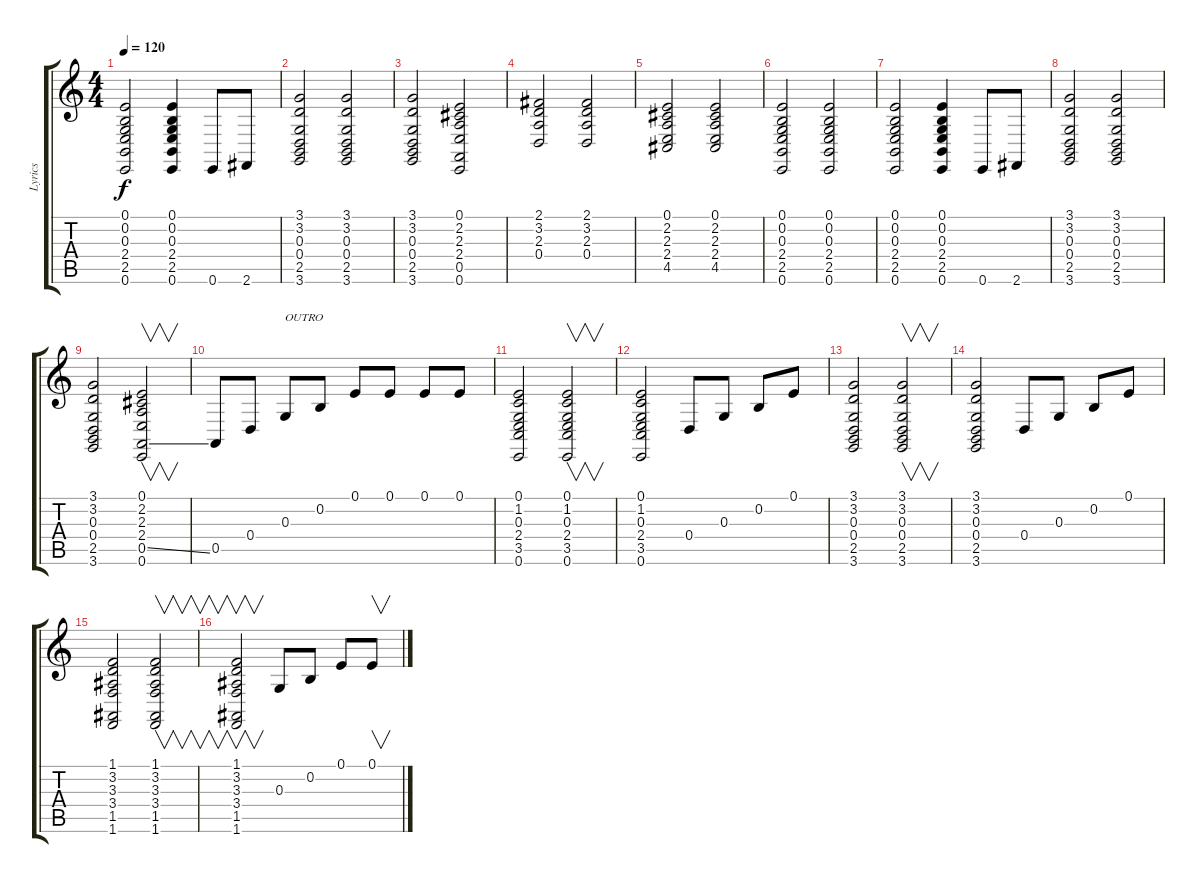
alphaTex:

\track ("Lyrics" "Lyrics") {instrument fx2soundtrack}
\staff {score tabs}
\tuning (E4 B3 G3 D3 A2 E2) {hide}
\ts (4 4)
\tempo 120
\clef g2
\ks c
(0.1 0.2 0.3 2.4 2.5 0.6).2{dy f} (0.1 0.2 0.3 2.4 2.5 0.6).4 0.6.8 2.6.8 |
(3.1 3.2 0.3 0.4 2.5 3.6).2 (3.1 3.2 0.3 0.4 2.5 3.6).2 |
(3.1 3.2 0.3 0.4 2.5 3.6).2 (0.1 2.2 2.3 2.4 0.5 0.6).2 |
(2.1 3.2 2.3 0.4).2 (2.1 3.2 2.3 0.4).2 |
(0.1 2.2 2.3 2.4 4.5).2 (0.1 2.2 2.3 2.4 4.5).2 |
(0.1 0.2 0.3 2.4 2.5 0.6).2 (0.1 0.2 0.3 2.4 2.5 0.6).2 |
(0.1 0.2 0.3 2.4 2.5 0.6).2 (0.1 0.2 0.3 2.4 2.5 0.6).4 0.6.8 2.6.8 |
(3.1 3.2 0.3 0.4 2.5 3.6).2 (3.1 3.2 0.3 0.4 2.5 3.6).2 |
(3.1 3.2 0.3 0.4 2.5 3.6).2 (0.1 2.2 2.3 2.4 0.5{ss} 0.6).2{v} |
0.5.8 0.4.8 0.3.8{txt "OUTRO"} 0.2.8 0.1.8 0.1.8 0.1.8 0.1.8 |
(0.1 1.2 0.3 2.4 3.5 0.6).2 (0.1 1.2 0.3 2.4 3.5 0.6).2{v} |
(0.1 1.2 0.3 2.4 3.5 0.6).2 0.4.8 0.3.8 0.2.8 0.1.8 |
(3.1 3.2 0.3 0.4 2.5 3.6).2 (3.1 3.2 0.3 0.4 2.5 3.6).2{v} |
(3.1 3.2 0.3 0.4 2.5 3.6).2 0.4.8 0.3.8 0.2.8 0.1.8 |
(1.1 3.2 3.3 3.4 1.5 1.6).2 (1.1 3.2 3.3 3.4 1.5 1.6).2{v} |
(1.1 3.2 3.3 3.4 1.5 1.6).2{v} 0.3.8 0.2.8 0.1.8 0.1.8{v}
